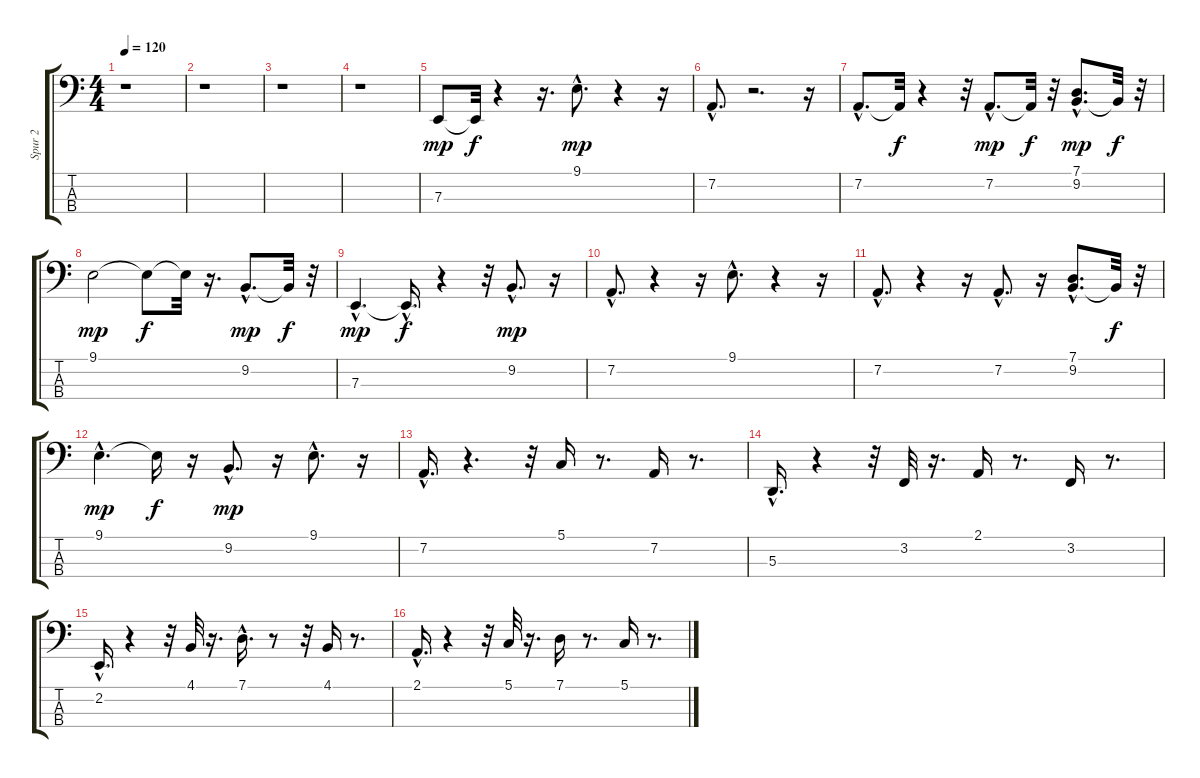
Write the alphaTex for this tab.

\track ("Spur 2" "Spur 2") {instrument acousticgrandpiano}
\staff {score tabs}
\tuning (G2 D2 A1 E1) {hide}
\ts (4 4)
\tempo 120
\clef f4
\ks c
r.1{dy mp instrument acousticgrandpiano} |
r.1 |
r.1 |
r.1 |
7.3.8{volume 15 balance 7 instrument electricgrandpiano} 7.3{t}.32{dy f} r.4 r.16{d} 9.1{hac}.8{d dy mp} r.4 r.16 |
7.2{hac}.8{d} r.2{d} r.16 |
7.2{hac}.8{d} 7.2{t}.32{dy f} r.4 r.32 7.2{hac}.8{d dy mp} 7.2{t}.32{dy f} r.32 (7.1 9.2{hac}).8{d dy mp} 9.2{t}.32{dy f} r.32 |
9.1.2{dy mp} 9.1{t}.8{dy f} 9.1{t}.32 r.16{d} 9.2{hac}.8{d dy mp} 9.2{t}.32{dy f} r.32 |
7.3{hac}.4{d dy mp} 7.3{hac t}.16{d dy f} r.4 r.32 9.2{hac}.8{d dy mp} r.16 |
7.2{hac}.8{d} r.4 r.16 9.1{hac}.8{d} r.4 r.16 |
7.2{hac}.8{d} r.4 r.16 7.2{hac}.8{d} r.16 (7.1 9.2{hac}).8{d} 9.2{t}.32{dy f} r.32 |
9.1{hac}.4{d dy mp} 9.1{t}.16{dy f} r.16 9.2{hac}.8{d dy mp} r.16 9.1{hac}.8{d} r.16 |
7.2{hac}.16{d} r.4{d} r.32 5.1.16 r.8{d} 7.2.16 r.8{d} |
5.3{hac}.16{d} r.4 r.32 3.2.32 r.16{d} 2.1.16 r.8{d} 3.2.16 r.8{d} |
2.2{hac}.16{d} r.4 r.32 4.1.32 r.16{d} 7.1{hac}.16{d} r.8 r.32 4.1.16 r.8{d} |
2.1{hac}.16{d} r.4 r.32 5.1.32 r.16{d} 7.1.16 r.8{d} 5.1.16 r.8{d}
